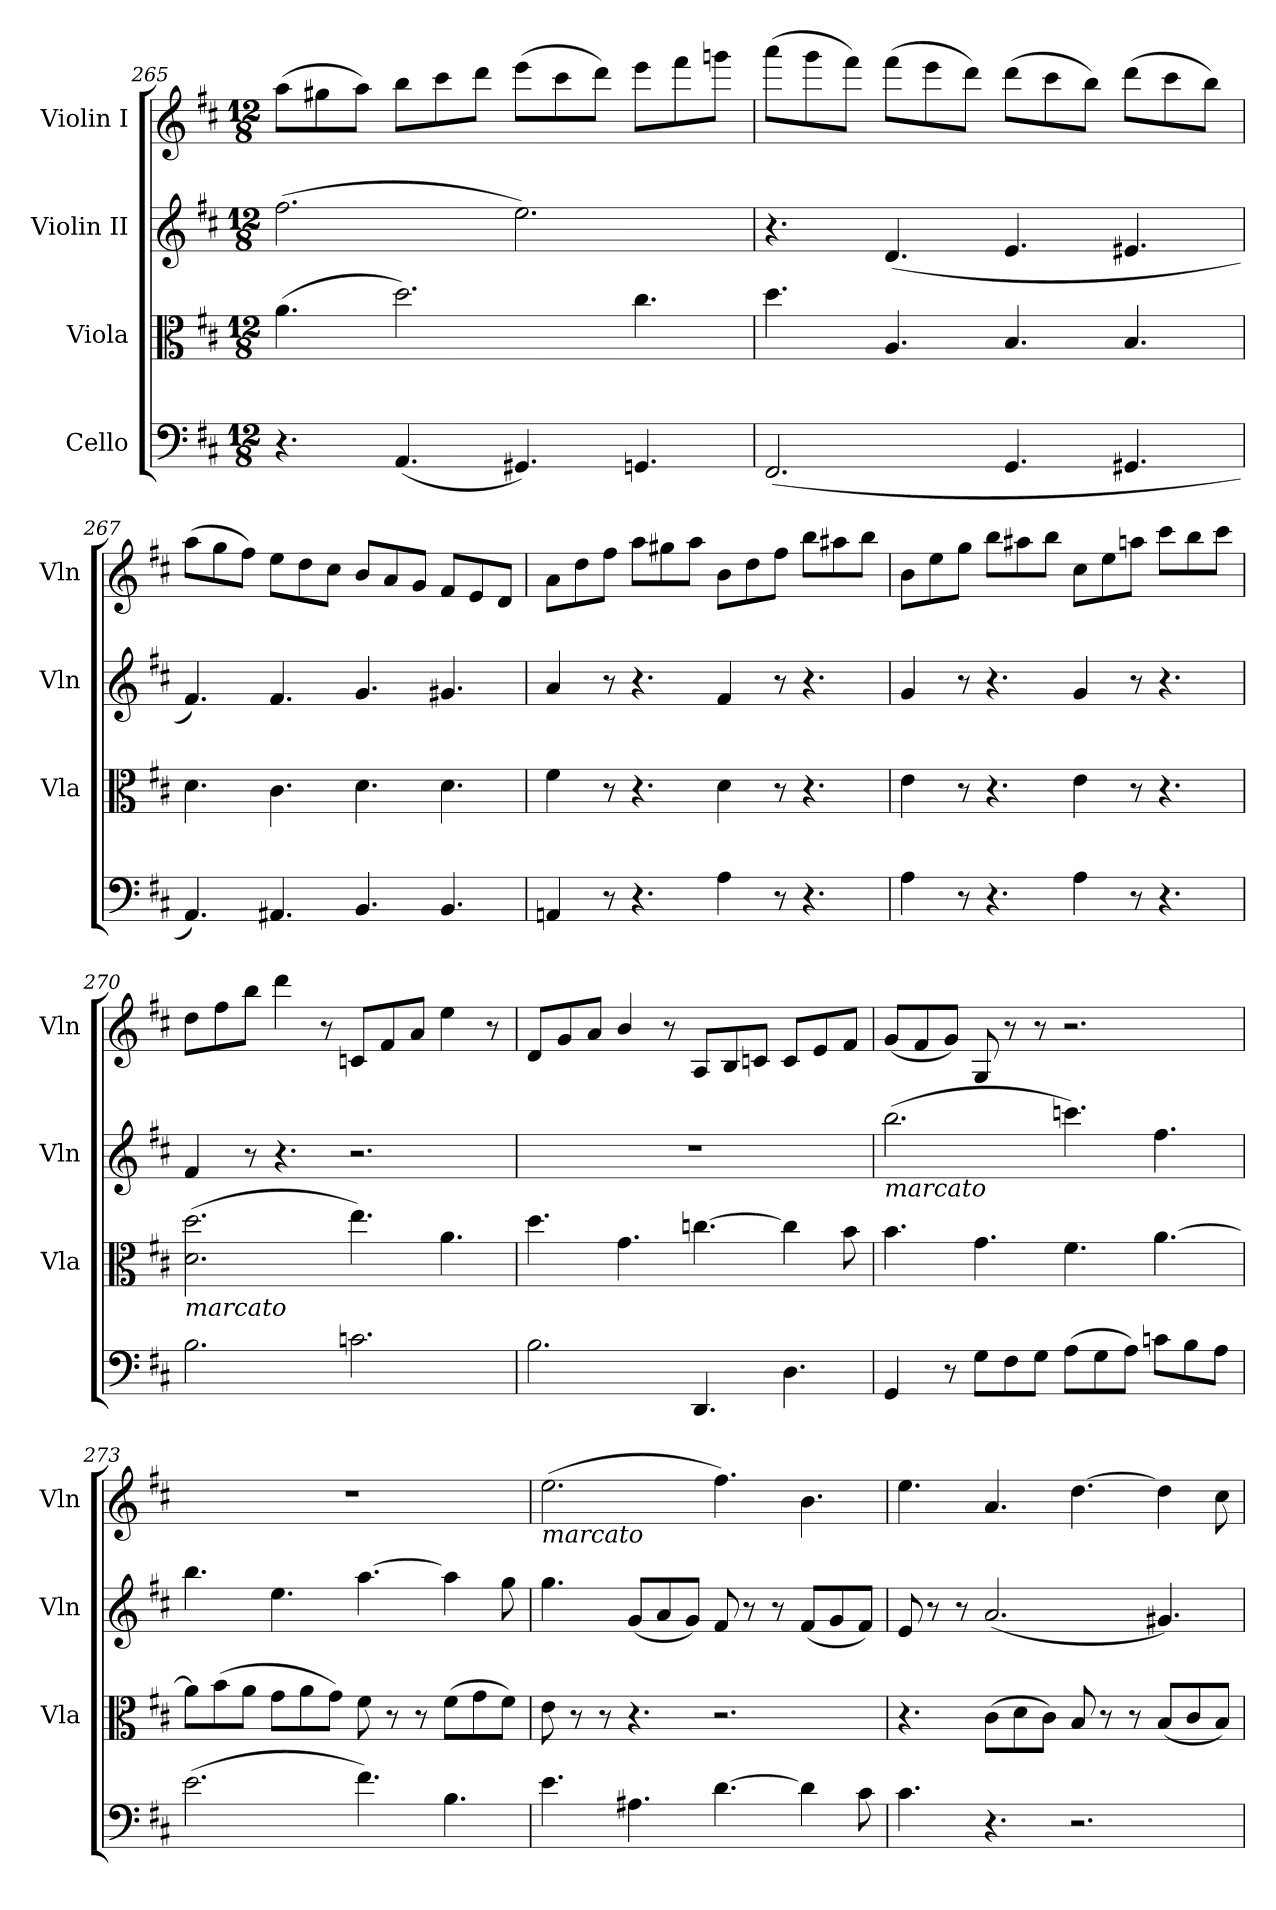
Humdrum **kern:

**kern	**kern	**kern	**kern
*part4	*part3	*part2	*part1
*staff4	*staff3	*staff2	*staff1
*I"Cello	*I"Viola	*I"Violin II	*I"Violin I
*	*I'Vla	*I'Vln	*I'Vln
*clefF4	*clefC3	*clefG2	*clefG2
*k[f#c#]	*k[f#c#]	*k[f#c#]	*k[f#c#]
*M12/8	*M12/8	*M12/8	*M12/8
=265	=265	=265	=265
4.r	(>4.a\	(>2.ff#\	(>8aa\L
.	.	.	8gg#X\
.	.	.	8aa\J)
(<4.AA/	2.dd\)	.	8bb\L
.	.	.	8ccc#\
.	.	.	8ddd\J
4.GG#X/)	.	2.ee\)	(>8eee\L
.	.	.	8ccc#\
.	.	.	8ddd\J)
4.GGn/	4.cc#\	.	8eee\L
.	.	.	8fff#\
.	.	.	8gggn\J
=266	=266	=266	=266
(<2.FF#/	4.dd\	4.r	(>8aaa\L
.	.	.	8ggg\
.	.	.	8fff#\J)
.	4.A/	(<4.d/	(>8fff#\L
.	.	.	8eee\
.	.	.	8ddd\J)
4.GG/	4.B/	4.e/	(>8ddd\L
.	.	.	8ccc#\
.	.	.	8bb\J)
4.GG#X/	4.B/	4.e#X/	(>8ddd\L
.	.	.	8ccc#\
.	.	.	8bb\J)
=267	=267	=267	=267
4.AA/)	4.d\	4.f#/)	(>8aa\L
.	.	.	8gg\
.	.	.	8ff#\J)
4.AA#X/	4.c#\	4.f#/	8ee\L
.	.	.	8dd\
.	.	.	8cc#\J
4.BB/	4.d\	4.g/	8b/L
.	.	.	8a/
.	.	.	8g/J
4.BB/	4.d\	4.g#X/	8f#/L
.	.	.	8e/
.	.	.	8d/J
!!LO:LB:g=z
=268	=268	=268	=268
4AAn/	4f#\	4a/	8a\L
.	.	.	8dd\
8r	8r	8r	8ff#\J
4.r	4.r	4.r	8aa\L
.	.	.	8gg#X\
.	.	.	8aa\J
4A\	4d\	4f#/	8b\L
.	.	.	8dd\
8r	8r	8r	8ff#\J
4.r	4.r	4.r	8bb\L
.	.	.	8aa#X\
.	.	.	8bb\J
=269	=269	=269	=269
4A\	4e\	4g/	8b\L
.	.	.	8ee\
8r	8r	8r	8gg\J
4.r	4.r	4.r	8bb\L
.	.	.	8aa#X\
.	.	.	8bb\J
4A\	4e\	4g/	8cc#\L
.	.	.	8ee\
8r	8r	8r	8aan\J
4.r	4.r	4.r	8ccc#\L
.	.	.	8bb\
.	.	.	8ccc#\J
=270	=270	=270	=270
!	!LO:TX:b:i:t=marcato	!	!
2.B\	(>2.d\ 2.dd\	4f#/	8dd\L
.	.	.	8ff#\
.	.	8r	8bb\J
.	.	4.r	4ddd\
.	.	.	8r
2.cn\	4.ee\)	2.r	8cn/L
.	.	.	8f#/
.	.	.	8a/J
.	4.a\	.	4ee\
.	.	.	8r
=271	=271	=271	=271
2.B\	4.dd\	1.r	8d/L
.	.	.	8g/
.	.	.	8a/J
.	4.g\	.	4b/
.	.	.	8r
4.DD/	[4.ccn\	.	8A/L
.	.	.	8B/
.	.	.	8cn/J
4.D\	4cc\]	.	8c/L
.	.	.	8e/
.	8b\	.	8f#/J
=272	=272	=272	=272
!	!	!LO:TX:b:i:t=marcato	!
4GG/	4.b\	(>2.bb\	(<8g/L
.	.	.	8f#/
8r	.	.	8g/J)
8G\L	4.g\	.	8G/
8F#\	.	.	8r
8G\J	.	.	8r
(>8A\L	4.f#\	4.cccn\)	2.r
8G\	.	.	.
8A\J)	.	.	.
8cn\L	[4.a\	4.ff#\	.
8B\	.	.	.
8A\J	.	.	.
!!LO:LB:g=z
=273	=273	=273	=273
(>2.e\	8a\L]	4.bb\	1.r
.	(>8b\	.	.
.	8a\J	.	.
.	8g\L	4.ee\	.
.	8a\	.	.
.	8g\J)	.	.
4.f#\)	8f#\	[4.aa\	.
.	8r	.	.
.	8r	.	.
4.B\	(>8f#\L	4aa\]	.
.	8g\	.	.
.	8f#\J)	8gg\	.
=274	=274	=274	=274
!	!	!	!LO:TX:b:i:t=marcato
4.e\	8e\	4.gg\	(>2.ee\
.	8r	.	.
.	8r	.	.
4.A#X\	4.r	(<8g/L	.
.	.	8a/	.
.	.	8g/J)	.
[4.d\	2.r	8f#/	4.ff#\)
.	.	8r	.
.	.	8r	.
4d\]	.	(<8f#/L	4.b\
.	.	8g/	.
8c#\	.	8f#/J)	.
=275	=275	=275	=275
4.c#\	4.r	8e/	4.ee\
.	.	8r	.
.	.	8r	.
4.r	(>8c#\L	(<2.a/	4.a/
.	8d\	.	.
.	8c#\J)	.	.
2.r	8B/	.	[4.dd\
.	8r	.	.
.	8r	.	.
.	(<8B/L	4.g#X/)	4dd\]
.	8c#/	.	.
.	8B/J)	.	8cc#\
=	=	=	=
*-	*-	*-	*-
